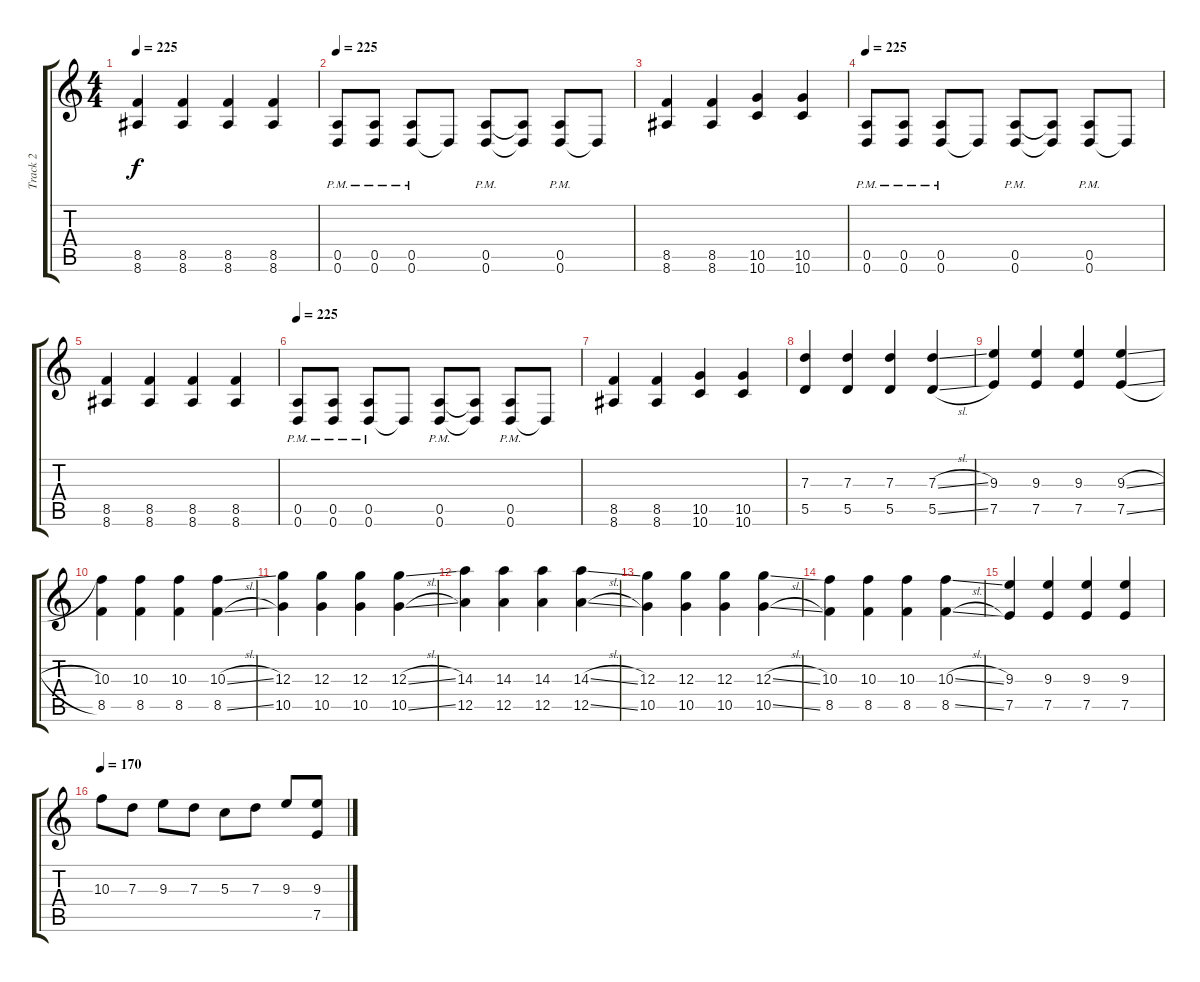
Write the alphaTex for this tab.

\track ("Track 2" "Track 2") {instrument distortionguitar}
\staff {score tabs}
\tuning (E4 B3 G3 D3 A2 D2) {hide}
\ts (4 4)
\tempo 225
\clef g2
\ks c
(8.5 8.6).4{dy f} (8.5 8.6).4 (8.5 8.6).4 (8.5 8.6).4 |
\tempo 225
(0.5{pm} 0.6{pm}).8 (0.5{pm} 0.6{pm}).8 (0.5{pm} 0.6{pm}).8 0.6{t}.8 (0.5{pm} 0.6{pm}).8 (0.5{t} 0.6{t}).8 (0.5{pm} 0.6{pm}).8 0.6{t}.8 |
(8.5 8.6).4 (8.5 8.6).4 (10.5 10.6).4 (10.5 10.6).4 |
\tempo 225
(0.5{pm} 0.6{pm}).8 (0.5{pm} 0.6{pm}).8 (0.5{pm} 0.6{pm}).8 0.6{t}.8 (0.5{pm} 0.6{pm}).8 (0.5{t} 0.6{t}).8 (0.5{pm} 0.6{pm}).8 0.6{t}.8 |
(8.5 8.6).4 (8.5 8.6).4 (8.5 8.6).4 (8.5 8.6).4 |
\tempo 225
(0.5{pm} 0.6{pm}).8 (0.5{pm} 0.6{pm}).8 (0.5{pm} 0.6{pm}).8 0.6{t}.8 (0.5{pm} 0.6{pm}).8 (0.5{t} 0.6{t}).8 (0.5{pm} 0.6{pm}).8 0.6{t}.8 |
(8.5 8.6).4 (8.5 8.6).4 (10.5 10.6).4 (10.5 10.6).4 |
(7.3 5.5).4 (7.3 5.5).4 (7.3 5.5).4 (7.3{sl} 5.5{sl}).4 |
(9.3 7.5).4 (9.3 7.5).4 (9.3 7.5).4 (9.3{sl} 7.5{sl}).4 |
(10.3 8.5).4 (10.3 8.5).4 (10.3 8.5).4 (10.3{sl} 8.5{sl}).4 |
(12.3 10.5).4 (12.3 10.5).4 (12.3 10.5).4 (12.3{sl} 10.5{sl}).4 |
(14.3 12.5).4 (14.3 12.5).4 (14.3 12.5).4 (14.3{sl} 12.5{sl}).4 |
(12.3 10.5).4 (12.3 10.5).4 (12.3 10.5).4 (12.3{sl} 10.5{sl}).4 |
(10.3 8.5).4 (10.3 8.5).4 (10.3 8.5).4 (10.3{sl} 8.5{sl}).4 |
(9.3 7.5).4 (9.3 7.5).4 (9.3 7.5).4 (9.3 7.5).4 |
\tempo 170
10.3.8 7.3.8 9.3.8 7.3.8 5.3.8 7.3.8 9.3.8 (9.3 7.5).8
